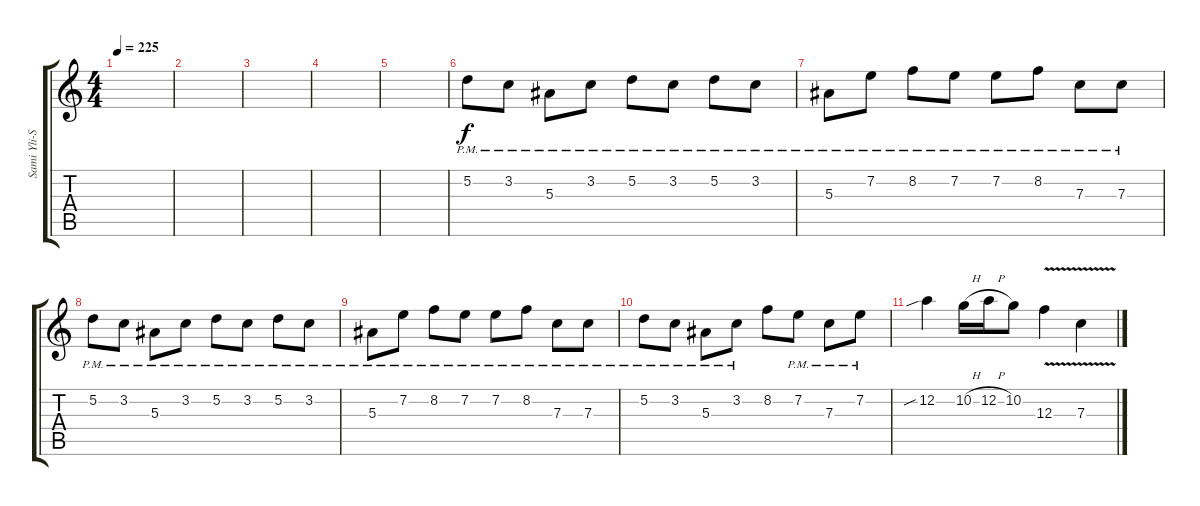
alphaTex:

\track ("Sami Yli-Sirniö" "Sami Yli-S") {instrument distortionguitar}
\staff {score tabs}
\tuning (D4 A3 F3 C3 G2 D2) {hide}
\ts (4 4)
\tempo 225
\clef g2
\ks c
|
|
|
|
|
5.2{pm}.8 3.2{pm}.8 5.3{pm}.8 3.2{pm}.8 5.2{pm}.8 3.2{pm}.8 5.2{pm}.8 3.2{pm}.8 |
5.3{pm}.8 7.2{pm}.8 8.2{pm}.8 7.2{pm}.8 7.2{pm}.8 8.2{pm}.8 7.3{pm}.8 7.3{pm}.8 |
5.2{pm}.8 3.2{pm}.8 5.3{pm}.8 3.2{pm}.8 5.2{pm}.8 3.2{pm}.8 5.2{pm}.8 3.2{pm}.8 |
5.3{pm}.8 7.2{pm}.8 8.2{pm}.8 7.2{pm}.8 7.2{pm}.8 8.2{pm}.8 7.3{pm}.8 7.3{pm}.8 |
5.2{pm}.8 3.2{pm}.8 5.3{pm}.8 3.2{pm}.8 8.2.8 7.2{pm}.8 7.3{pm}.8 7.2{pm}.8 |
12.2{sib}.4 10.2{h}.16 12.2{h}.16 10.2.8 12.3{v}.4 7.3{v}.4
